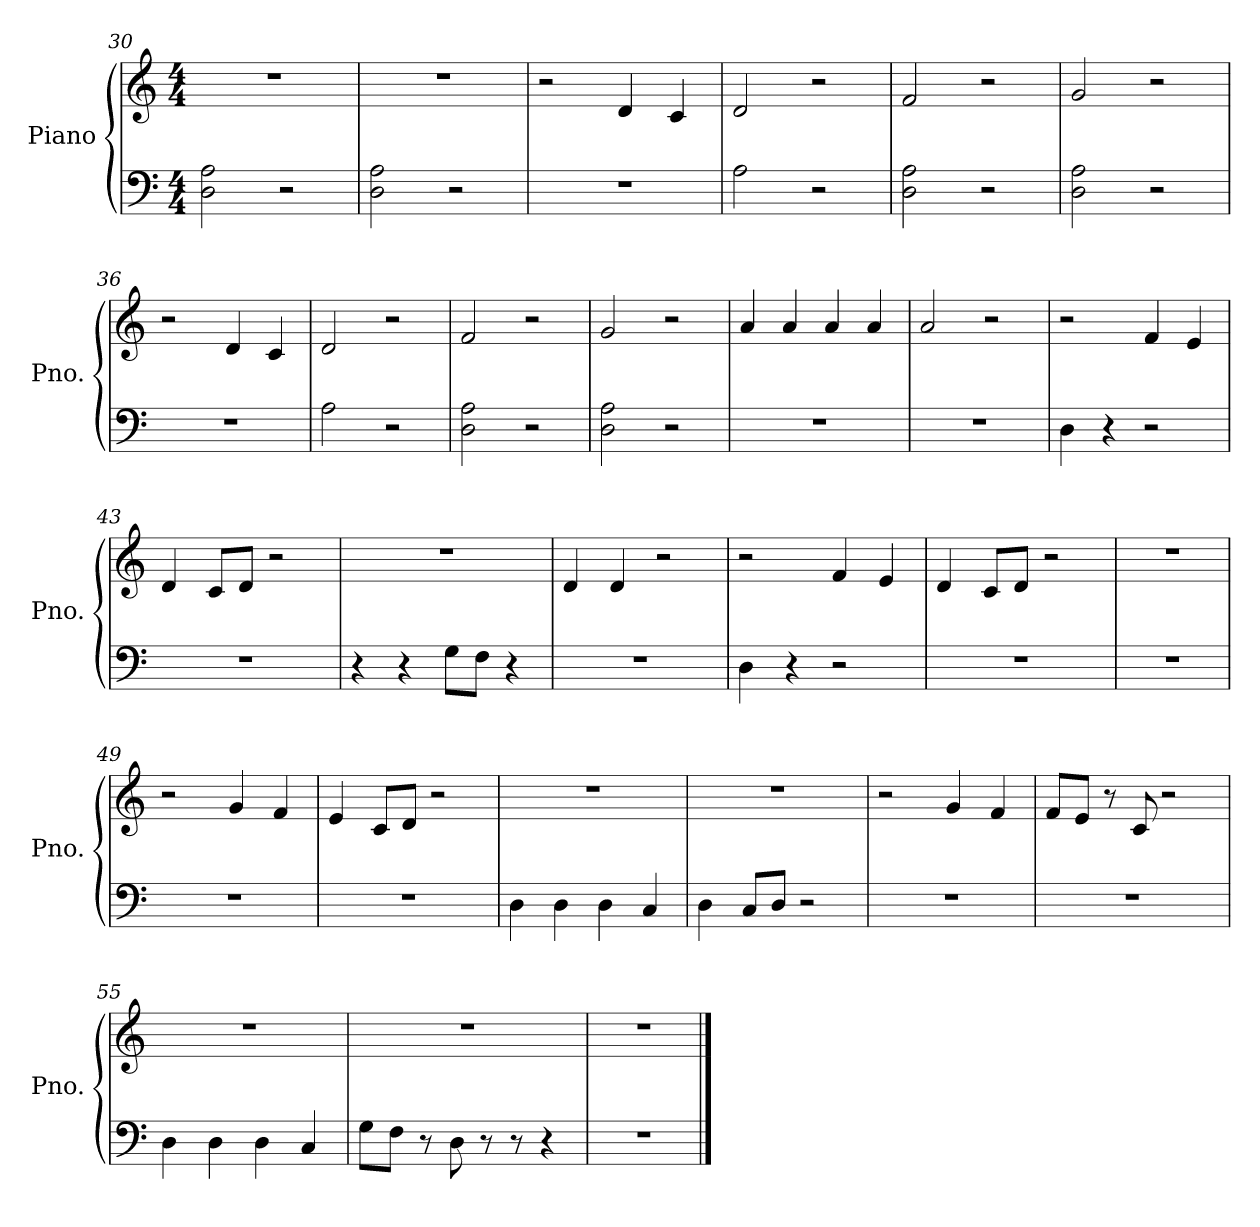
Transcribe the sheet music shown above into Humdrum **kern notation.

**kern	**kern
*part1	*part1
*staff2	*staff1
*I"Piano	*
*I'Pno.	*
*clefF4	*clefG2
*k[]	*k[]
*M4/4	*M4/4
=30	=30
2D\<< 2A\<<	1r
2r	.
=31	=31
2D\<< 2A\<<	1r
2r	.
=32	=32
1r	2r
.	4d/
.	4c/
!!LO:LB:g=z
=33	=33
2A<\	2d/
2r	2r
=34	=34
2D\<< 2A\<<	2f/
2r	2r
=35	=35
2D\<< 2A\<<	2g/
2r	2r
=36	=36
1r	2r
.	4d/
.	4c/
!!LO:LB:g=z
=37	=37
2A<\	2d/
2r	2r
=38	=38
2D\<< 2A\<<	2f/
2r	2r
=39	=39
2D\<< 2A\<<	2g/
2r	2r
=40	=40
1r	4a/
.	4a/
.	4a/
.	4a/
!!LO:LB:g=z
=41	=41
1r	2a/
.	2r
=42	=42
4D<\	2r
4r	.
2r	4f/
.	4e/
=43	=43
1r	4d/
.	8c/L
.	8d/J
.	2r
=44	=44
4r	1r
4r	.
8G<\L	.
8F\J	.
4r	.
!!LO:LB:g=z
=45	=45
1r	4d/
.	4d/
.	2r
=46	=46
4D<\	2r
4r	.
2r	4f/
.	4e/
=47	=47
1r	4d/
.	8c/L
.	8d/J
.	2r
=48	=48
1r	1r
!!LO:LB:g=z
=49	=49
1r	2r
.	4g/
.	4f/
=50	=50
1r	4e/
.	8c/L
.	8d/J
.	2r
=51	=51
4D<\	1r
4D\	.
4D\	.
4C</	.
=52	=52
4D<\	1r
8C</L	.
8D</J	.
2r	.
!!LO:LB:g=z
=53	=53
1r	2r
.	4g/
.	4f/
=54	=54
1r	8f/L
.	8e/J
.	8r
.	8c/
.	2r
=55	=55
4D<\	1r
4D\	.
4D\	.
4C</	.
=56	=56
8G<\L	1r
8F<\J	.
8r	.
8D<\	.
8r	.
8r	.
4r	.
=57	=57
1r	1r
==	==
*-	*-
